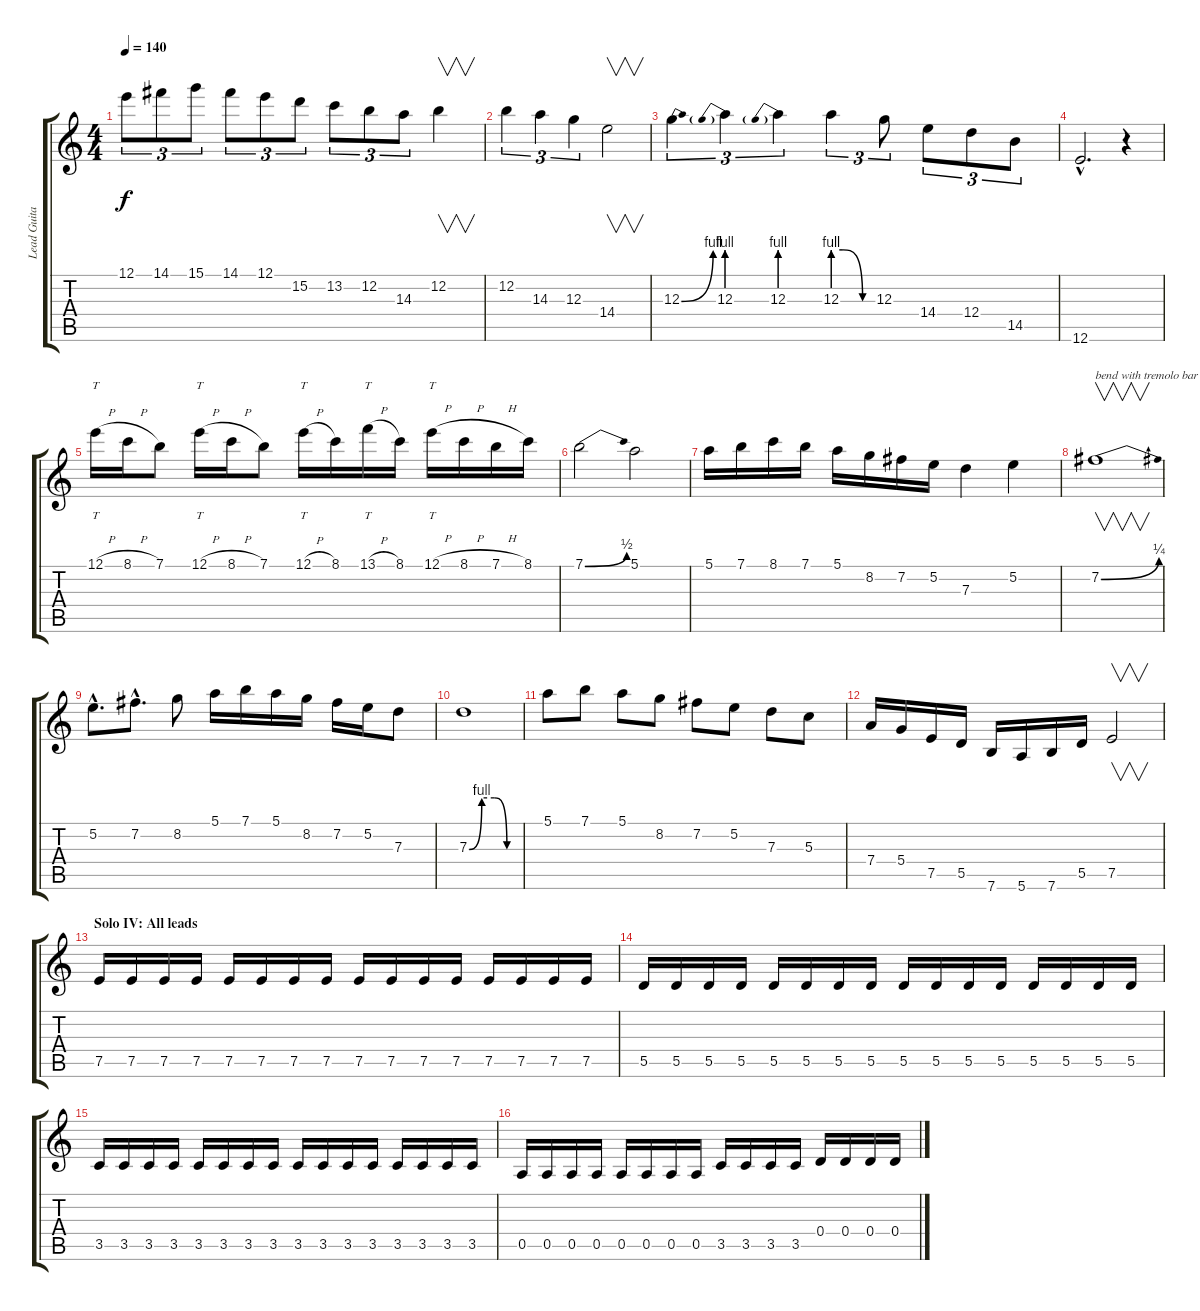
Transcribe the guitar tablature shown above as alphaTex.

\track ("Lead Guitar I" "Lead Guita") {instrument distortionguitar}
\staff {score tabs}
\tuning (E4 B3 G3 D3 A2 E2) {hide}
\ts (4 4)
\tempo 140
\clef g2
\ks c
12.1.8{tu (3 2) dy f} 14.1.8{tu (3 2)} 15.1.8{tu (3 2)} 14.1.8{tu (3 2)} 12.1.8{tu (3 2)} 15.2.8{tu (3 2)} 13.2.8{tu (3 2)} 12.2.8{tu (3 2)} 14.3.8{tu (3 2)} 12.2.4{v} |
12.2.4{tu (3 2)} 14.3.4{tu (3 2)} 12.3.4{tu (3 2)} 14.4.2{v} |
12.3{be (bend 0 0 60 4)}.4{tu (3 2)} 12.3{be (prebend 0 4 60 4)}.4{tu (3 2)} 12.3{be (prebend 0 4 60 4)}.4{tu (3 2)} 12.3{be (custom 0 4 15 4 45 0 60 0)}.4{tu (3 2)} 12.3.8{tu (3 2)} 14.4.8{tu (3 2)} 12.4.8{tu (3 2)} 14.5.8{tu (3 2)} |
12.6{hac}.2{d} r.4 |
12.1{h}.16{tt} 8.1{h}.16 7.1.8 12.1{h}.16{tt} 8.1{h}.16 7.1.8 12.1{h}.16{tt} 8.1.16 13.1{h}.16{tt} 8.1.16 12.1{h}.16{tt} 8.1{h}.16 7.1{h}.16 8.1.16 |
7.1{be (bend 0 0 60 2)}.2 5.1.2 |
5.1.16 7.1.16 8.1.16 7.1.16 5.1.16 8.2.16 7.2.16 5.2.16 7.3.4 5.2.4 |
7.2{be (bend 0 0 60 1)}.1{v txt "bend with tremolo bar and make a small vibrato"} |
5.2{hac}.8{d} 7.2{hac}.8{d} 8.2.8 5.1.16 7.1.16 5.1.16 8.2.16 7.2.16 5.2.16 7.3.8 |
7.3{be (custom 0 0 15 4 30 4 45 0 60 0)}.1{instrument guitarharmonics} |
5.1.8{instrument distortionguitar} 7.1.8 5.1.8 8.2.8 7.2.8 5.2.8 7.3.8 5.3.8 |
7.4.16 5.4.16 7.5.16 5.5.16 7.6.16 5.6.16 7.6.16 5.5.16 7.5.2{v} |
\section ("" "Solo IV: All leads")
7.5.16{instrument distortionguitar} 7.5.16 7.5.16 7.5.16 7.5.16 7.5.16 7.5.16 7.5.16 7.5.16 7.5.16 7.5.16 7.5.16 7.5.16 7.5.16 7.5.16 7.5.16 |
5.5.16 5.5.16 5.5.16 5.5.16 5.5.16 5.5.16 5.5.16 5.5.16 5.5.16 5.5.16 5.5.16 5.5.16 5.5.16 5.5.16 5.5.16 5.5.16 |
3.5.16 3.5.16 3.5.16 3.5.16 3.5.16 3.5.16 3.5.16 3.5.16 3.5.16 3.5.16 3.5.16 3.5.16 3.5.16 3.5.16 3.5.16 3.5.16 |
0.5.16 0.5.16 0.5.16 0.5.16 0.5.16 0.5.16 0.5.16 0.5.16 3.5.16 3.5.16 3.5.16 3.5.16 0.4.16 0.4.16 0.4.16 0.4.16
